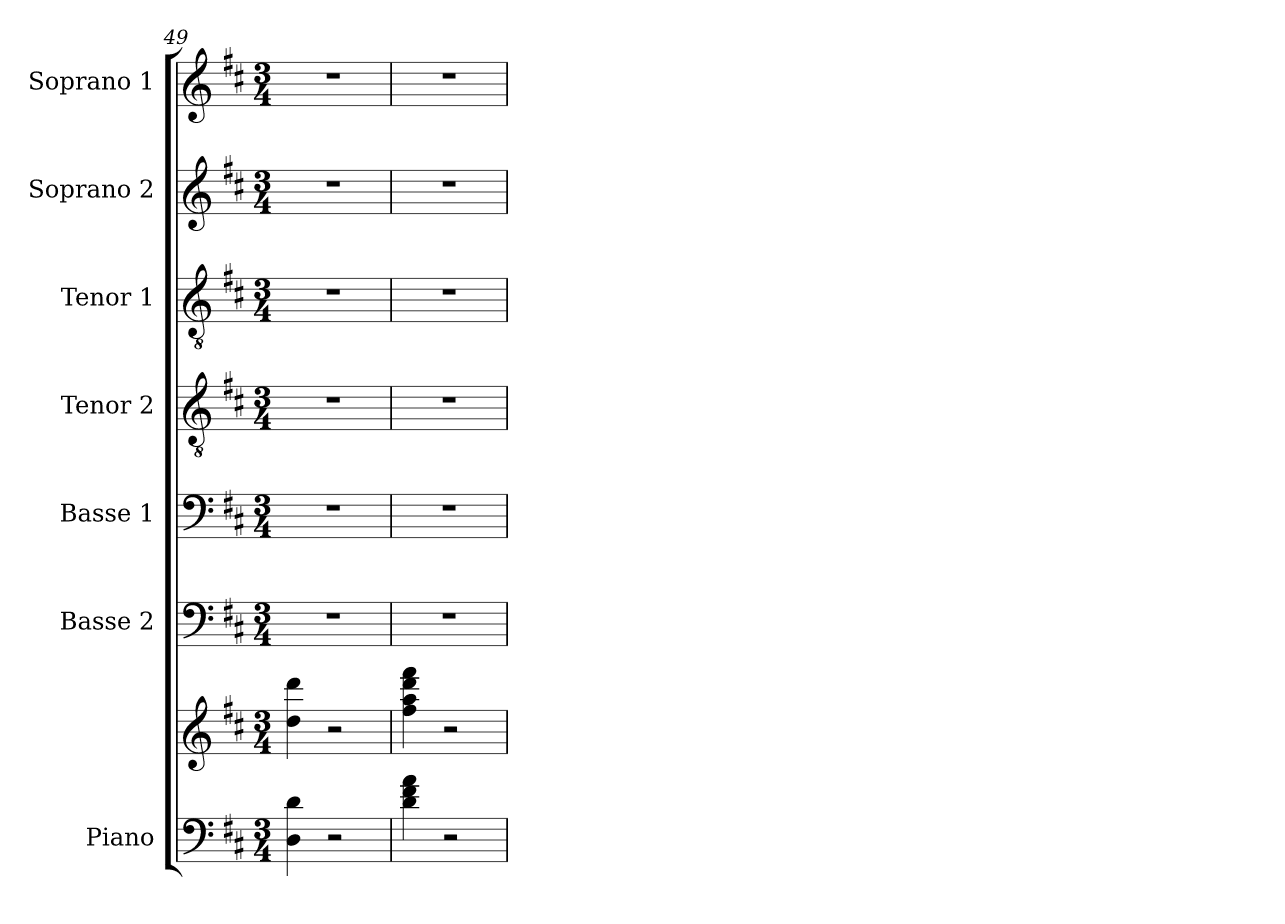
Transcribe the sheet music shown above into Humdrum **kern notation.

**kern	**kern	**kern	**kern	**kern	**kern	**kern	**kern
*part7	*part7	*part6	*part5	*part4	*part3	*part2	*part1
*staff8	*staff7	*staff6	*staff5	*staff4	*staff3	*staff2	*staff1
*I"Piano	*	*I"Basse 2	*I"Basse 1	*I"Tenor 2	*I"Tenor 1	*I"Soprano 2	*I"Soprano 1
*I'Pno.	*	*I'B2	*I'B1	*I'T2	*I'T1	*I'S2	*I'S1
*clefF4	*clefG2	*clefF4	*clefF4	*clefGv2	*clefGv2	*clefG2	*clefG2
*k[f#c#]	*k[f#c#]	*k[f#c#]	*k[f#c#]	*k[f#c#]	*k[f#c#]	*k[f#c#]	*k[f#c#]
*M3/4	*M3/4	*M3/4	*M3/4	*M3/4	*M3/4	*M3/4	*M3/4
=49	=49	=49	=49	=49	=49	=49	=49
4D\ 4d\	4dd\ 4ddd\	2.r	2.r	2.r	2.r	2.r	2.r
2r	2r	.	.	.	.	.	.
=50	=50	=50	=50	=50	=50	=50	=50
4d\ 4f#\ 4a\	4ff#\ 4aa\ 4ddd\ 4fff#\	2.r	2.r	2.r	2.r	2.r	2.r
2r	2r	.	.	.	.	.	.
=	=	=	=	=	=	=	=
*-	*-	*-	*-	*-	*-	*-	*-
